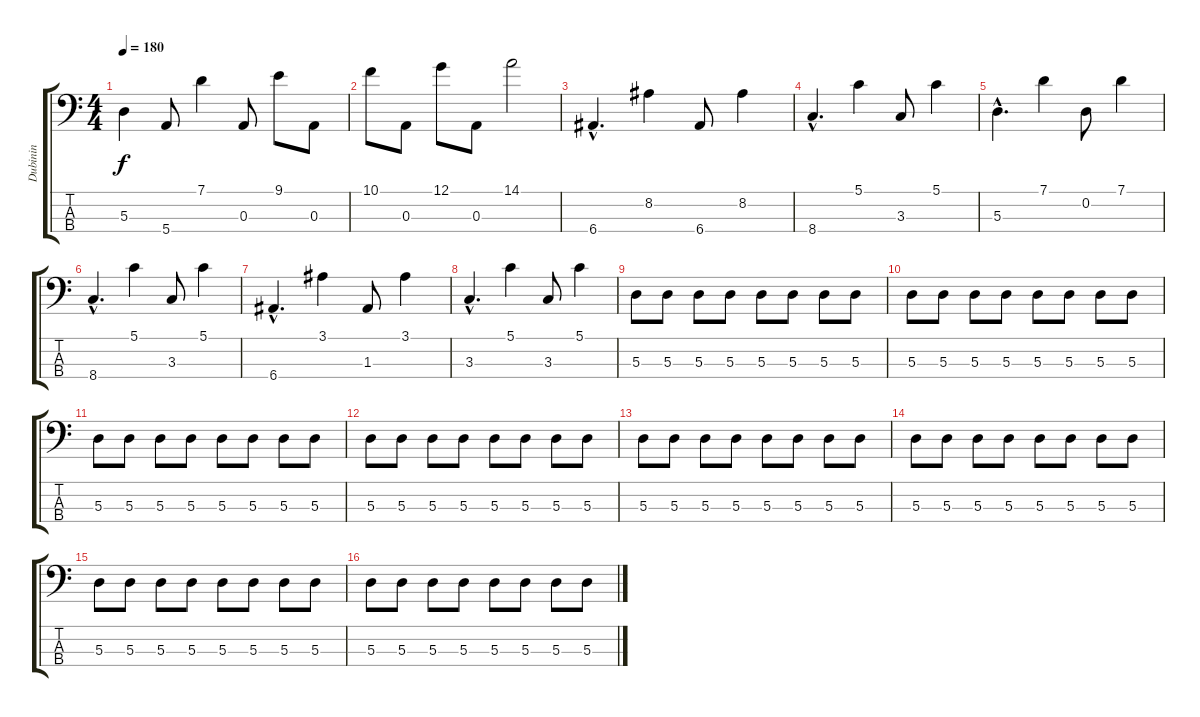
\track ("Dubinin" "Dubinin") {instrument electricbassfinger}
\staff {score tabs}
\tuning (G2 D2 A1 E1) {hide}
\ts (4 4)
\tempo 180
\clef f4
\ks c
5.3.4{dy f} 5.4.8 7.1.4 0.3.8 9.1.8 0.3.8 |
10.1.8 0.3.8 12.1.8 0.3.8 14.1.2 |
6.4{hac}.4{d} 8.2.4 6.4.8 8.2.4 |
8.4{hac}.4{d} 5.1.4 3.3.8 5.1.4 |
5.3{hac}.4{d} 7.1.4 0.2.8 7.1.4 |
8.4{hac}.4{d} 5.1.4 3.3.8 5.1.4 |
6.4{hac}.4{d} 3.1.4 1.3.8 3.1.4 |
3.3{hac}.4{d} 5.1.4 3.3.8 5.1.4 |
5.3.8 5.3.8 5.3.8 5.3.8 5.3.8 5.3.8 5.3.8 5.3.8 |
5.3.8 5.3.8 5.3.8 5.3.8 5.3.8 5.3.8 5.3.8 5.3.8 |
5.3.8 5.3.8 5.3.8 5.3.8 5.3.8 5.3.8 5.3.8 5.3.8 |
5.3.8 5.3.8 5.3.8 5.3.8 5.3.8 5.3.8 5.3.8 5.3.8 |
5.3.8 5.3.8 5.3.8 5.3.8 5.3.8 5.3.8 5.3.8 5.3.8 |
5.3.8 5.3.8 5.3.8 5.3.8 5.3.8 5.3.8 5.3.8 5.3.8 |
5.3.8 5.3.8 5.3.8 5.3.8 5.3.8 5.3.8 5.3.8 5.3.8 |
5.3.8 5.3.8 5.3.8 5.3.8 5.3.8 5.3.8 5.3.8 5.3.8
